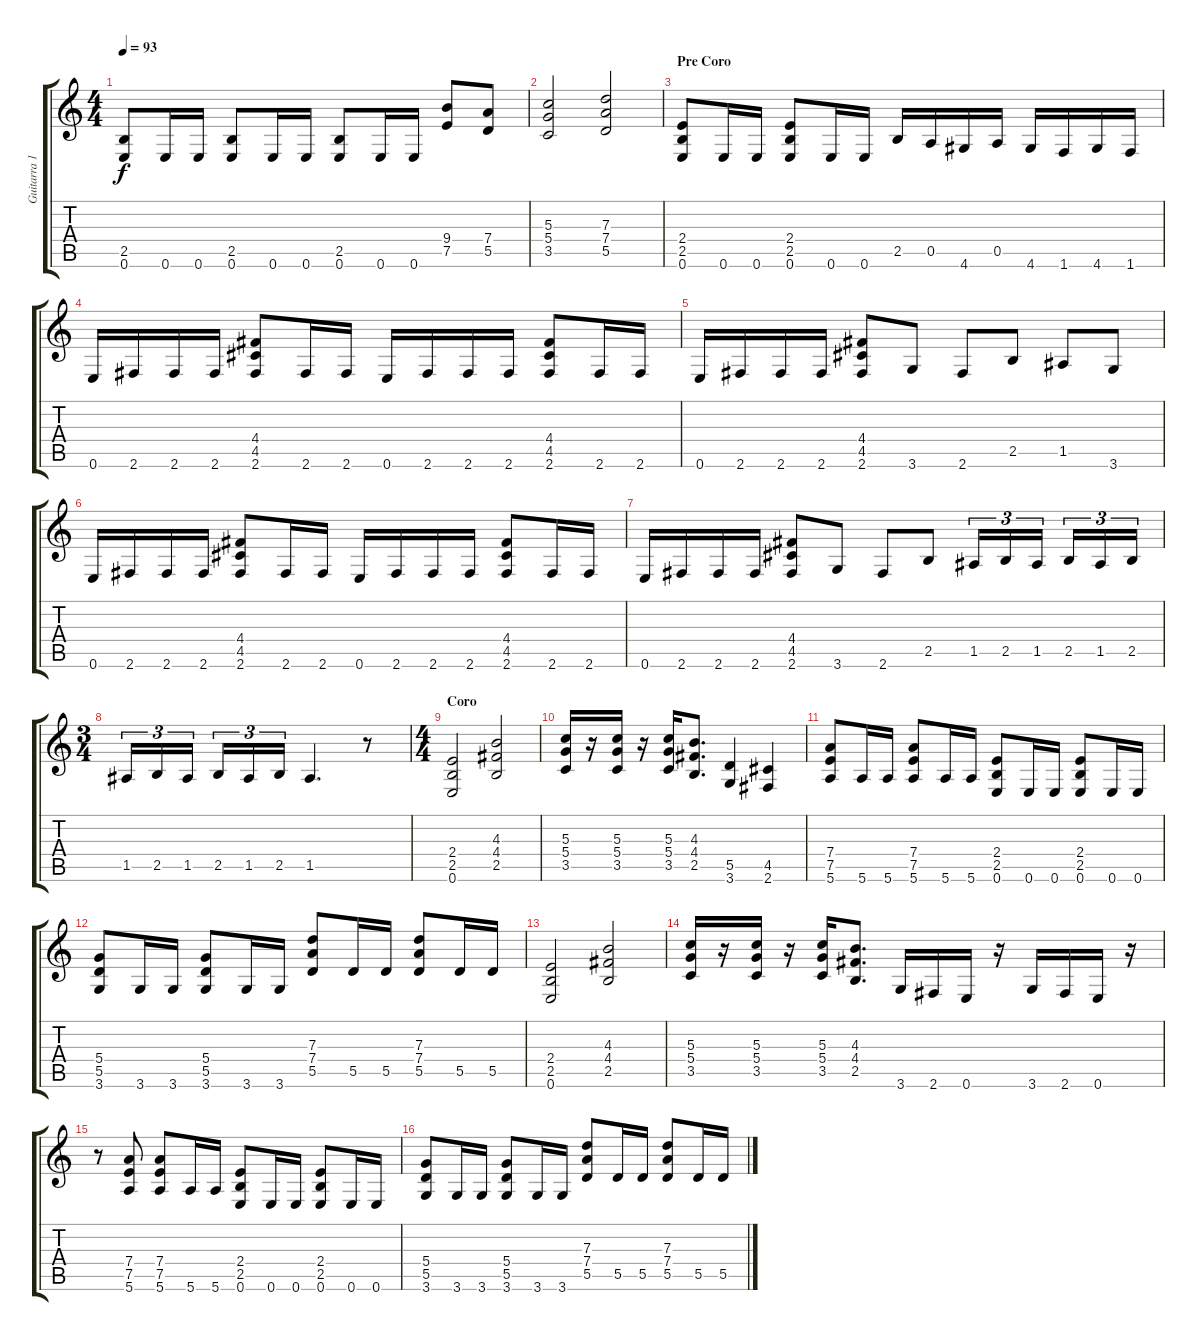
\track ("Guitarra 1" "Guitarra 1") {instrument distortionguitar}
\staff {score tabs}
\tuning (E4 B3 G3 D3 A2 E2) {hide}
\ts (4 4)
\tempo 93
\clef g2
\ks c
(2.5 0.6).8{dy f} 0.6.16 0.6.16 (2.5 0.6).8 0.6.16 0.6.16 (2.5 0.6).8 0.6.16 0.6.16 (9.4 7.5).8 (7.4 5.5).8 |
(5.3 5.4 3.5).2 (7.3 7.4 5.5).2 |
\section ("" "Pre Coro")
(2.4 2.5 0.6).8 0.6.16 0.6.16 (2.4 2.5 0.6).8 0.6.16 0.6.16 2.5.16 0.5.16 4.6.16 0.5.16 4.6.16 1.6.16 4.6.16 1.6.16 |
0.6.16 2.6.16 2.6.16 2.6.16 (4.4 4.5 2.6).8 2.6.16 2.6.16 0.6.16 2.6.16 2.6.16 2.6.16 (4.4 4.5 2.6).8 2.6.16 2.6.16 |
0.6.16 2.6.16 2.6.16 2.6.16 (4.4 4.5 2.6).8 3.6.8 2.6.8 2.5.8 1.5.8 3.6.8 |
0.6.16 2.6.16 2.6.16 2.6.16 (4.4 4.5 2.6).8 2.6.16 2.6.16 0.6.16 2.6.16 2.6.16 2.6.16 (4.4 4.5 2.6).8 2.6.16 2.6.16 |
0.6.16 2.6.16 2.6.16 2.6.16 (4.4 4.5 2.6).8 3.6.8 2.6.8 2.5.8 1.5.16{tu (3 2) volume 8} 2.5.16{tu (3 2)} 1.5.16{tu (3 2) beam splitsecondary} 2.5.16{tu (3 2)} 1.5.16{tu (3 2)} 2.5.16{tu (3 2)} |
\ts (3 4)
1.5.16{tu (3 2)} 2.5.16{tu (3 2)} 1.5.16{tu (3 2) beam splitsecondary} 2.5.16{tu (3 2)} 1.5.16{tu (3 2)} 2.5.16{tu (3 2)} 1.5.4{d} r.8 |
\ts (4 4)
\section ("" "Coro")
(2.4 2.5 0.6).2{volume 11 instrument distortionguitar} (4.3 4.4 2.5).2 |
(5.3 5.4 3.5).16 r.16 (5.3 5.4 3.5).16 r.16 (5.3 5.4 3.5).16 (4.3 4.4 2.5).8{d} (5.5 3.6).4 (4.5 2.6).4 |
(7.4 7.5 5.6).8 5.6.16 5.6.16 (7.4 7.5 5.6).8 5.6.16 5.6.16 (2.4 2.5 0.6).8 0.6.16 0.6.16 (2.4 2.5 0.6).8 0.6.16 0.6.16 |
(5.4 5.5 3.6).8 3.6.16 3.6.16 (5.4 5.5 3.6).8 3.6.16 3.6.16 (7.3 7.4 5.5).8 5.5.16 5.5.16 (7.3 7.4 5.5).8 5.5.16 5.5.16 |
(2.4 2.5 0.6).2{volume 11 instrument distortionguitar} (4.3 4.4 2.5).2 |
(5.3 5.4 3.5).16 r.16 (5.3 5.4 3.5).16 r.16 (5.3 5.4 3.5).16 (4.3 4.4 2.5).8{d} 3.6.16 2.6.16 0.6.16 r.16 3.6.16 2.6.16 0.6.16 r.16 |
r.8 (7.4 7.5 5.6).8 (7.4 7.5 5.6).8 5.6.16 5.6.16 (2.4 2.5 0.6).8 0.6.16 0.6.16 (2.4 2.5 0.6).8 0.6.16 0.6.16 |
(5.4 5.5 3.6).8 3.6.16 3.6.16 (5.4 5.5 3.6).8 3.6.16 3.6.16 (7.3 7.4 5.5).8 5.5.16 5.5.16 (7.3 7.4 5.5).8 5.5.16 5.5.16
